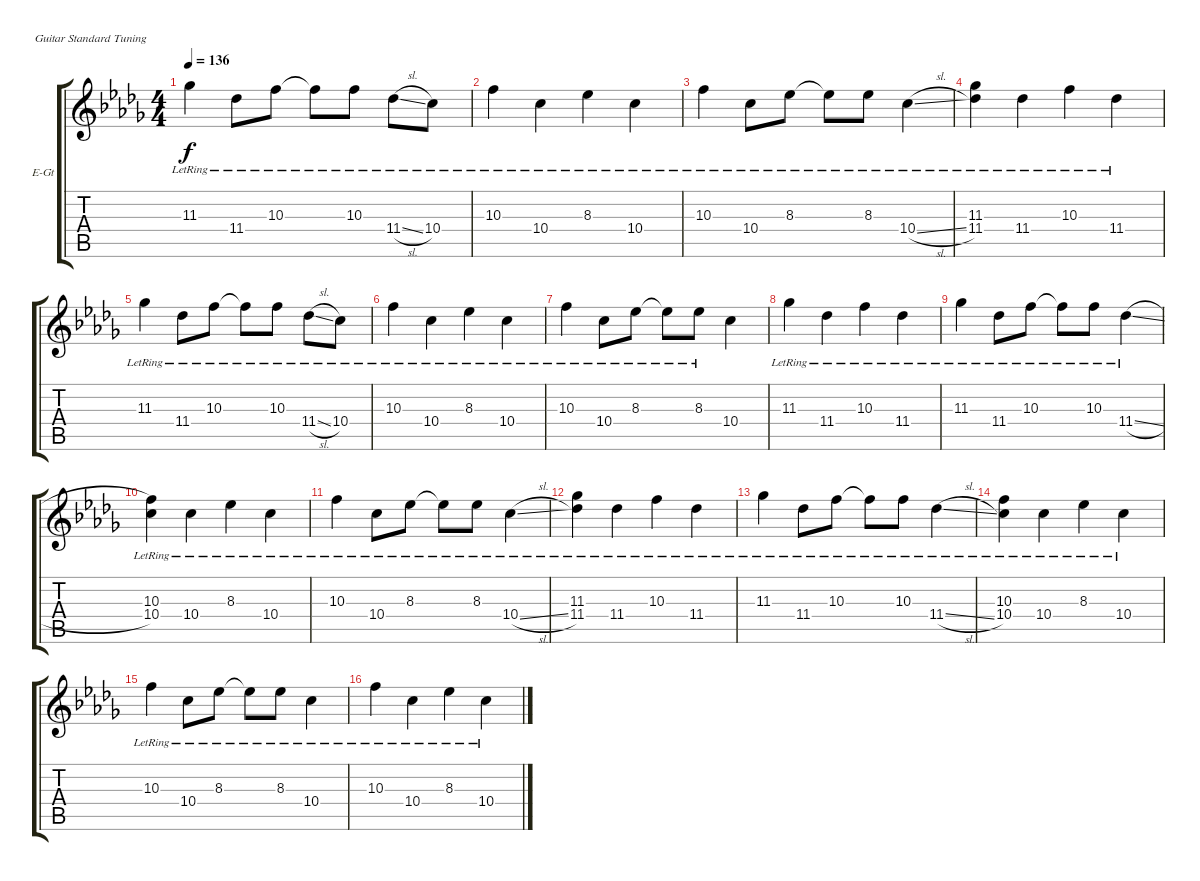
\bracketExtendMode groupsimilarinstruments
\firstSystemTrackNameOrientation horizontal
\otherSystemsTrackNameOrientation horizontal
\track ("Albert Hammond Jr." "E-Gt") {instrument electricguitarclean}
\staff {score tabs}
\tuning (E4 B3 G3 D3 A2 E2)
\ts (4 4)
\tempo 136
\clef g2
\ks db
11.3{lr}.4{dy f} 11.4{lr}.8 10.3{lr}.8 10.3{lr t}.8 10.3{lr}.8 11.4{sl lr}.8 10.4{lr}.8 |
10.3{lr}.4 10.4{lr}.4 8.3{lr}.4 10.4{lr}.4 |
10.3{lr}.4 10.4{lr}.8 8.3{lr}.8 8.3{lr t}.8 8.3{lr}.8 10.4{sl lr}.4 |
(11.3{lr} 11.4).4 11.4{lr}.4 10.3{lr}.4 11.4{lr}.4 |
11.3{lr}.4 11.4{lr}.8 10.3{lr}.8 10.3{lr t}.8 10.3{lr}.8 11.4{sl lr}.8 10.4{lr}.8 |
10.3{lr}.4 10.4{lr}.4 8.3{lr}.4 10.4{lr}.4 |
10.3{lr}.4 10.4{lr}.8 8.3{lr}.8 8.3{lr t}.8 8.3{lr}.8 10.4.4 |
11.3{lr}.4 11.4{lr}.4 10.3{lr}.4 11.4{lr}.4 |
11.3{lr}.4 11.4{lr}.8 10.3{lr}.8 10.3{lr t}.8 10.3{lr}.8 11.4{sl lr}.4 |
(10.3{lr} 10.4).4 10.4{lr}.4 8.3{lr}.4 10.4{lr}.4 |
10.3{lr}.4 10.4{lr}.8 8.3{lr}.8 8.3{lr t}.8 8.3{lr}.8 10.4{sl lr}.4 |
(11.3{lr} 11.4).4 11.4{lr}.4 10.3{lr}.4 11.4{lr}.4 |
11.3{lr}.4 11.4{lr}.8 10.3{lr}.8 10.3{lr t}.8 10.3{lr}.8 11.4{sl lr}.4 |
(10.3{lr} 10.4).4 10.4{lr}.4 8.3{lr}.4 10.4{lr}.4 |
10.3{lr}.4 10.4{lr}.8 8.3{lr}.8 8.3{lr t}.8 8.3{lr}.8 10.4{lr}.4 |
10.3{lr}.4 10.4{lr}.4 8.3{lr}.4 10.4{lr}.4
